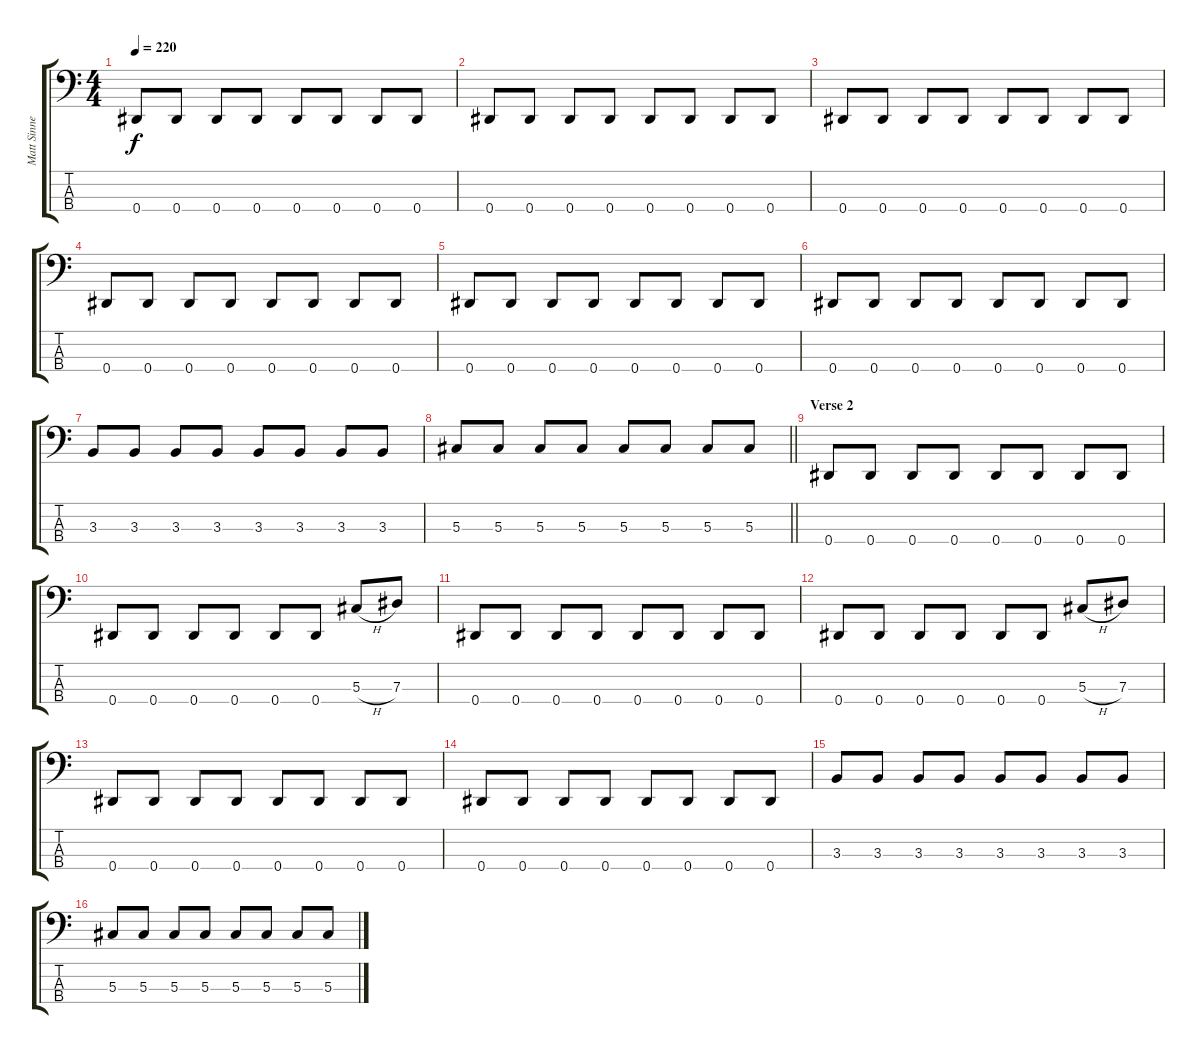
\track ("Matt Sinner" "Matt Sinne") {instrument electricbasspick}
\staff {score tabs}
\tuning (Gb2 Db2 Ab1 Eb1) {hide}
\ts (4 4)
\tempo 220
\clef f4
\ks c
0.4.8{dy f} 0.4.8 0.4.8 0.4.8 0.4.8 0.4.8 0.4.8 0.4.8 |
0.4.8 0.4.8 0.4.8 0.4.8 0.4.8 0.4.8 0.4.8 0.4.8 |
0.4.8 0.4.8 0.4.8 0.4.8 0.4.8 0.4.8 0.4.8 0.4.8 |
0.4.8 0.4.8 0.4.8 0.4.8 0.4.8 0.4.8 0.4.8 0.4.8 |
0.4.8 0.4.8 0.4.8 0.4.8 0.4.8 0.4.8 0.4.8 0.4.8 |
0.4.8 0.4.8 0.4.8 0.4.8 0.4.8 0.4.8 0.4.8 0.4.8 |
3.3.8 3.3.8 3.3.8 3.3.8 3.3.8 3.3.8 3.3.8 3.3.8 |
\barLineRight lightlight
5.3.8 5.3.8 5.3.8 5.3.8 5.3.8 5.3.8 5.3.8 5.3.8 |
\section ("" "Verse 2")
0.4.8 0.4.8 0.4.8 0.4.8 0.4.8 0.4.8 0.4.8 0.4.8 |
0.4.8 0.4.8 0.4.8 0.4.8 0.4.8 0.4.8 5.3{h}.8 7.3.8 |
0.4.8 0.4.8 0.4.8 0.4.8 0.4.8 0.4.8 0.4.8 0.4.8 |
0.4.8 0.4.8 0.4.8 0.4.8 0.4.8 0.4.8 5.3{h}.8 7.3.8 |
0.4.8 0.4.8 0.4.8 0.4.8 0.4.8 0.4.8 0.4.8 0.4.8 |
0.4.8 0.4.8 0.4.8 0.4.8 0.4.8 0.4.8 0.4.8 0.4.8 |
3.3.8 3.3.8 3.3.8 3.3.8 3.3.8 3.3.8 3.3.8 3.3.8 |
5.3.8 5.3.8 5.3.8 5.3.8 5.3.8 5.3.8 5.3.8 5.3.8
